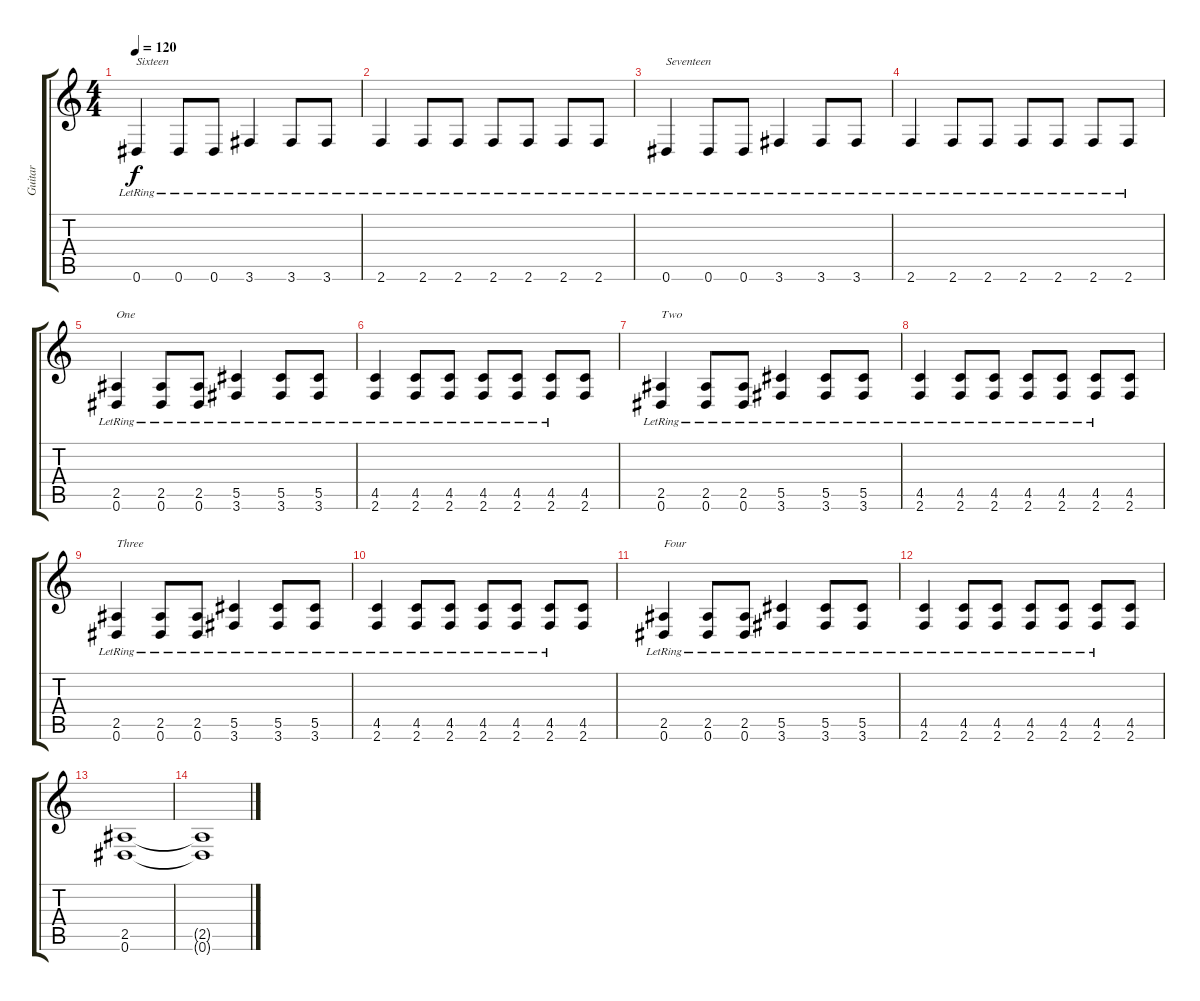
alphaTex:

\track ("Guitar" "Guitar") {instrument distortionguitar}
\staff {score tabs}
\tuning (Eb4 Bb3 Gb3 Db3 Ab2 Eb2) {hide}
\ts (4 4)
\tempo 120
\clef g2
\ks c
0.6{lr}.4{txt "Sixteen" dy f} 0.6{lr}.8 0.6{lr}.8 3.6{lr}.4 3.6{lr}.8 3.6{lr}.8 |
2.6{lr}.4 2.6{lr}.8 2.6{lr}.8 2.6{lr}.8 2.6{lr}.8 2.6{lr}.8 2.6{lr}.8 |
0.6{lr}.4{txt "Seventeen"} 0.6{lr}.8 0.6{lr}.8 3.6{lr}.4 3.6{lr}.8 3.6{lr}.8 |
2.6{lr}.4 2.6{lr}.8 2.6{lr}.8 2.6{lr}.8 2.6{lr}.8 2.6{lr}.8 2.6{lr}.8 |
(2.5{lr} 0.6{lr}).4{txt "One"} (2.5{lr} 0.6{lr}).8 (2.5{lr} 0.6{lr}).8 (5.5{lr} 3.6{lr}).4 (5.5{lr} 3.6{lr}).8 (5.5{lr} 3.6{lr}).8 |
(4.5{lr} 2.6{lr}).4 (4.5{lr} 2.6{lr}).8 (4.5{lr} 2.6{lr}).8 (4.5{lr} 2.6{lr}).8 (4.5{lr} 2.6{lr}).8 (4.5{lr} 2.6{lr}).8 (4.5 2.6).8 |
(2.5{lr} 0.6{lr}).4{txt "Two"} (2.5{lr} 0.6{lr}).8 (2.5{lr} 0.6{lr}).8 (5.5{lr} 3.6{lr}).4 (5.5{lr} 3.6{lr}).8 (5.5{lr} 3.6{lr}).8 |
(4.5{lr} 2.6{lr}).4 (4.5{lr} 2.6{lr}).8 (4.5{lr} 2.6{lr}).8 (4.5{lr} 2.6{lr}).8 (4.5{lr} 2.6{lr}).8 (4.5{lr} 2.6{lr}).8 (4.5 2.6).8 |
(2.5{lr} 0.6{lr}).4{txt "Three"} (2.5{lr} 0.6{lr}).8 (2.5{lr} 0.6{lr}).8 (5.5{lr} 3.6{lr}).4 (5.5{lr} 3.6{lr}).8 (5.5{lr} 3.6{lr}).8 |
(4.5{lr} 2.6{lr}).4 (4.5{lr} 2.6{lr}).8 (4.5{lr} 2.6{lr}).8 (4.5{lr} 2.6{lr}).8 (4.5{lr} 2.6{lr}).8 (4.5{lr} 2.6{lr}).8 (4.5 2.6).8 |
(2.5{lr} 0.6{lr}).4{txt "Four"} (2.5{lr} 0.6{lr}).8 (2.5{lr} 0.6{lr}).8 (5.5{lr} 3.6{lr}).4 (5.5{lr} 3.6{lr}).8 (5.5{lr} 3.6{lr}).8 |
(4.5{lr} 2.6{lr}).4 (4.5{lr} 2.6{lr}).8 (4.5{lr} 2.6{lr}).8 (4.5{lr} 2.6{lr}).8 (4.5{lr} 2.6{lr}).8 (4.5{lr} 2.6{lr}).8 (4.5 2.6).8 |
(2.5 0.6).1 |
(2.5{t} 0.6{t}).1
